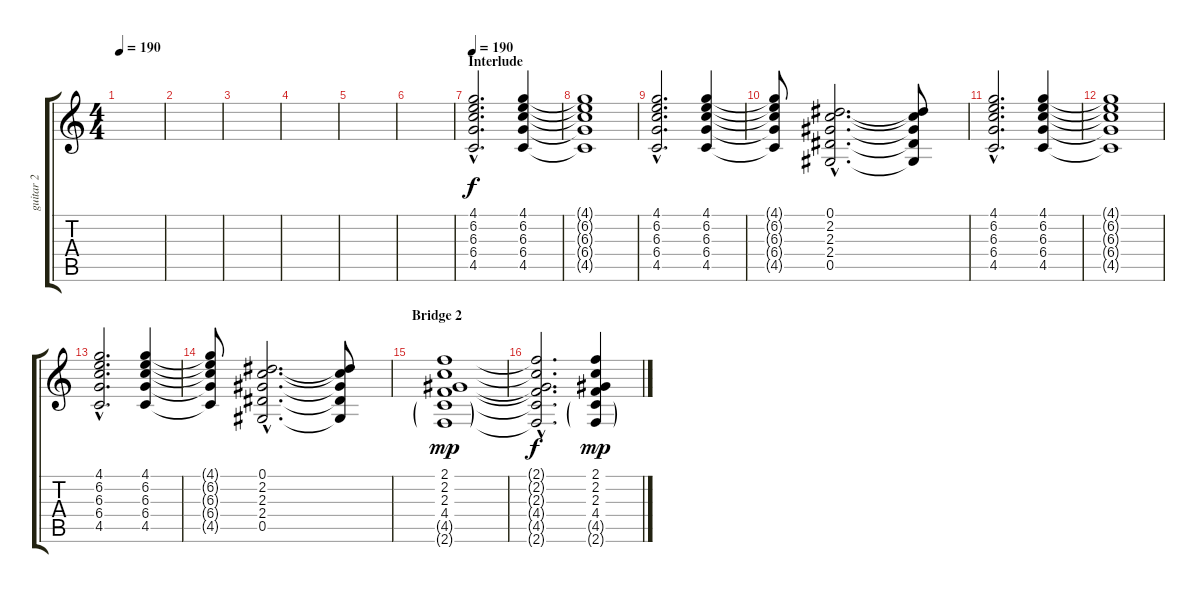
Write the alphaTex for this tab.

\track ("guitar 2" "guitar 2") {instrument distortionguitar}
\staff {score tabs}
\tuning (Eb4 Bb3 Gb3 Db3 Ab2 Eb2) {hide}
\ts (4 4)
\tempo 190
\clef g2
\ks c
|
|
|
|
|
|
\section ("" "Interlude")
\tempo 190
(4.1{hac} 6.2{hac} 6.3{hac} 6.4{hac} 4.5{hac}).2{d volume 13} (4.1 6.2 6.3 6.4 4.5).4 |
(4.1{t} 6.2{t} 6.3{t} 6.4{t} 4.5{t}).1 |
(4.1{hac} 6.2{hac} 6.3{hac} 6.4{hac} 4.5{hac}).2{d} (4.1 6.2 6.3 6.4 4.5).4 |
(4.1{t} 6.2{t} 6.3{t} 6.4{t} 4.5{t}).8 (0.1{hac} 2.2{hac} 2.3{hac} 2.4{hac} 0.5{hac}).2{d} (0.1{t} 2.2{t} 2.3{t} 2.4{t} 0.5{t}).8 |
(4.1{hac} 6.2{hac} 6.3{hac} 6.4{hac} 4.5{hac}).2{d} (4.1 6.2 6.3 6.4 4.5).4 |
(4.1{t} 6.2{t} 6.3{t} 6.4{t} 4.5{t}).1 |
(4.1{hac} 6.2{hac} 6.3{hac} 6.4{hac} 4.5{hac}).2{d} (4.1 6.2 6.3 6.4 4.5).4 |
(4.1{t} 6.2{t} 6.3{t} 6.4{t} 4.5{t}).8 (0.1{hac} 2.2{hac} 2.3{hac} 2.4{hac} 0.5{hac}).2{d} (0.1{t} 2.2{t} 2.3{t} 2.4{t} 0.5{t}).8 |
\section ("" "Bridge 2")
(2.1 2.2 2.3 4.4 4.5{g} 2.6{g}).1{dy mp volume 11} |
(2.1{hac t} 2.2{hac t} 2.3{hac t} 4.4{hac t} 4.5{hac t} 2.6{hac t}).2{d dy f} (2.1 2.2 2.3 4.4 4.5{g} 2.6{g}).4{dy mp}
